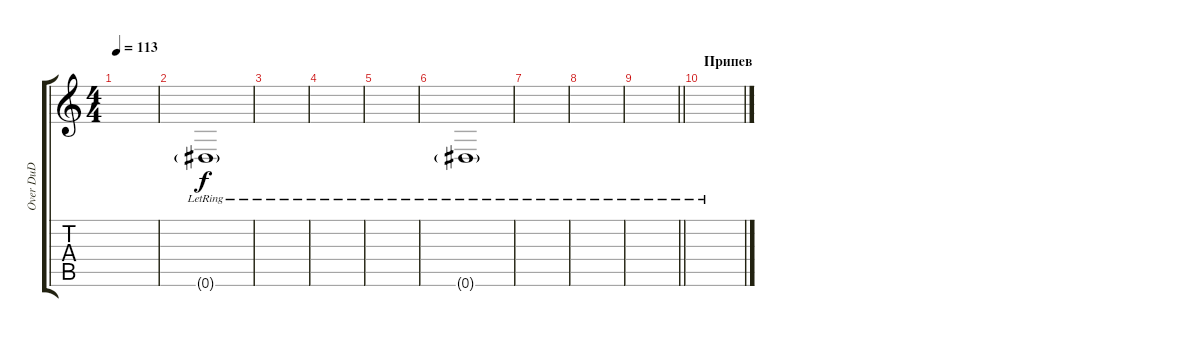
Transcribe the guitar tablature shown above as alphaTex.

\track ("Over DuD" "Over DuD") {instrument acousticguitarnylon}
\staff {score tabs}
\tuning (E4 B3 G3 D3 A2 Eb2) {hide}
\ts (4 4)
\tempo 113
\clef g2
\ks c
|
0.6{g lr}.1 |
|
|
|
0.6{g lr}.1 |
|
|
\barLineRight lightlight
|
\section ("" "Припев")
